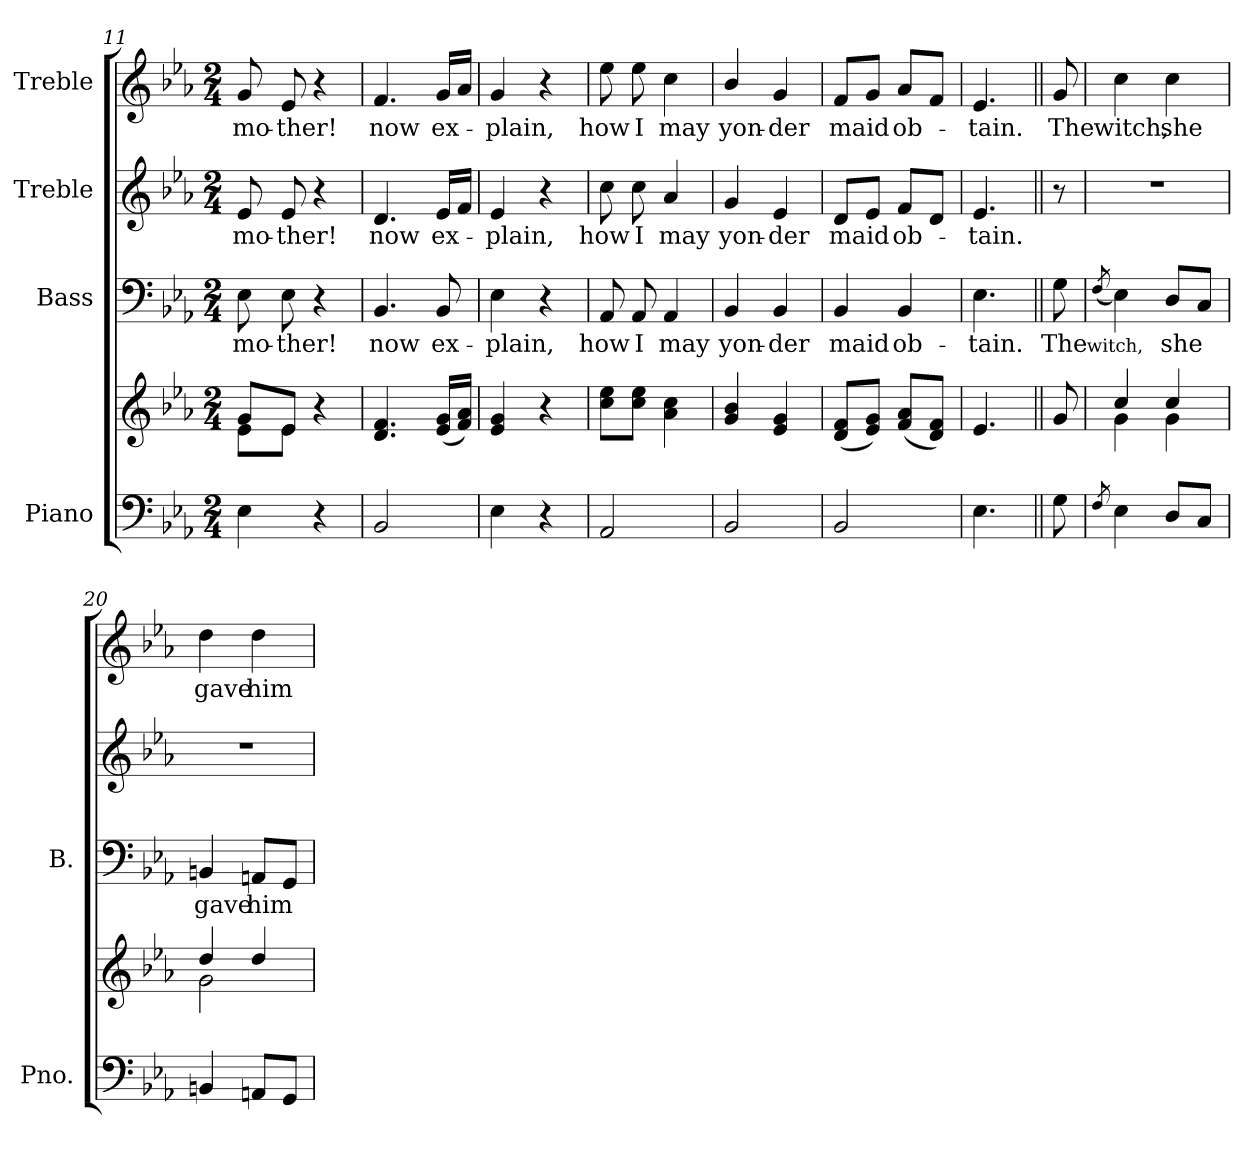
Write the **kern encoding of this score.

**kern	**kern	**kern	**text	**kern	**text	**kern	**text
*part4	*part4	*part3	*part3	*part2	*part2	*part1	*part1
*staff5	*staff4	*staff3	*staff3	*staff2	*staff2	*staff1	*staff1
*I"Piano	*	*I"Bass	*	*I"Treble	*	*I"Treble	*
*I'Pno.	*	*I'B.	*	*	*	*	*
*clefF4	*clefG2	*clefF4	*	*clefG2	*	*clefG2	*
*k[b-e-a-]	*k[b-e-a-]	*k[b-e-a-]	*	*k[b-e-a-]	*	*k[b-e-a-]	*
*E-:	*E-:	*E-:	*	*E-:	*	*E-:	*
*M2/4	*M2/4	*M2/4	*	*M2/4	*	*M2/4	*
=11	=11	=11	=11	=11	=11	=11	=11
*	*^	*	*	*	*	*	*
!	!	!	!	!LO:LY:b:color=#000000	!	!	!	!
!	!	!	!	!	!	!LO:LY:b:color=#000000	!	!
!	!	!	!	!	!	!	!	!LO:LY:b:color=#000000
4E-i\	8gi/L	8e-i\L	8E-i\	mo-	8e-i/	mo-	8gi/	mo-
!	!	!	!	!LO:LY:b:color=#000000	!	!	!	!
!	!	!	!	!	!	!LO:LY:b:color=#000000	!	!
!	!	!	!	!	!	!	!	!LO:LY:b:color=#000000
.	8e-i/J	8e-i\J	8E-i\	-ther!	8e-i/	-ther!	8e-i/	-ther!
4r	4ryy	4r	4r	.	4r	.	4r	.
*	*v	*v	*	*	*	*	*	*
=12	=12	=12	=12	=12	=12	=12	=12
*	*^	*	*	*	*	*	*
!	!	!	!	!LO:LY:b:color=#000000	!	!	!	!
*	*v	*v	*	*	*	*	*	*
*	*^	*	*	*	*	*	*
!	!	!	!	!	!	!LO:LY:b:color=#000000	!	!
*	*v	*v	*	*	*	*	*	*
*	*^	*	*	*	*	*	*
!	!	!	!	!	!	!	!	!LO:LY:b:color=#000000
*	*v	*v	*	*	*	*	*	*
2BB-i/	4.di/ 4.fi	4.BB-i/	now	4.di/	now	4.fi/	now
!	!	!	!LO:LY:b:color=#000000	!	!	!	!
!	!	!	!	!	!LO:LY:b:color=#000000	!	!
!	!	!	!	!	!	!	!LO:LY:b:color=#000000
.	(16e-i/ 16giLL	8BB-i/	ex-	16e-i/LL	ex-	16gi/LL	ex-
.	16fi/ 16a-iJJ)	.	.	16fi/JJ	.	16a-i/JJ	.
=13	=13	=13	=13	=13	=13	=13	=13
!	!	!	!LO:LY:b:color=#000000	!	!	!	!
!	!	!	!	!	!LO:LY:b:color=#000000	!	!
!	!	!	!	!	!	!	!LO:LY:b:color=#000000
4E-i\	4e-i/ 4gi	4E-i\	-plain,	4e-i/	-plain,	4gi/	-plain,
4r	4r	4r	.	4r	.	4r	.
=14	=14	=14	=14	=14	=14	=14	=14
!	!	!	!LO:LY:b:color=#000000	!	!	!	!
!	!	!	!	!	!LO:LY:b:color=#000000	!	!
!	!	!	!	!	!	!	!LO:LY:b:color=#000000
2AA-i/	8cci\ 8ee-iL	8AA-i/	how	8cci\	how	8ee-i\	how
!	!	!	!LO:LY:b:color=#000000	!	!	!	!
!	!	!	!	!	!LO:LY:b:color=#000000	!	!
!	!	!	!	!	!	!	!LO:LY:b:color=#000000
.	8cci\ 8ee-iJ	8AA-i/	I	8cci\	I	8ee-i\	I
!	!	!	!LO:LY:b:color=#000000	!	!	!	!
!	!	!	!	!	!LO:LY:b:color=#000000	!	!
!	!	!	!	!	!	!	!LO:LY:b:color=#000000
.	4a-i\ 4cci	4AA-i/	may	4a-i/	may	4cci\	may
=15	=15	=15	=15	=15	=15	=15	=15
!	!	!	!LO:LY:b:color=#000000	!	!	!	!
!	!	!	!	!	!LO:LY:b:color=#000000	!	!
!	!	!	!	!	!	!	!LO:LY:b:color=#000000
2BB-i/	4gi/ 4b-i	4BB-i/	yon-	4gi/	yon-	4b-i/	yon-
!	!	!	!LO:LY:b:color=#000000	!	!	!	!
!	!	!	!	!	!LO:LY:b:color=#000000	!	!
!	!	!	!	!	!	!	!LO:LY:b:color=#000000
.	4e-i/ 4gi	4BB-i/	-der	4e-i/	-der	4gi/	-der
=16	=16	=16	=16	=16	=16	=16	=16
!	!	!	!LO:LY:b:color=#000000	!	!	!	!
!	!	!	!	!	!LO:LY:b:color=#000000	!	!
!	!	!	!	!	!	!	!LO:LY:b:color=#000000
2BB-i/	(8di/ 8fiL	4BB-i/	maid	8di/L	maid	8fi/L	maid
.	8e-i/ 8giJ)	.	.	8e-i/J	.	8gi/J	.
!	!	!	!LO:LY:b:color=#000000	!	!	!	!
!	!	!	!	!	!LO:LY:b:color=#000000	!	!
!	!	!	!	!	!	!	!LO:LY:b:color=#000000
.	(8fi/ 8a-iL	4BB-i/	ob-	8fi/L	ob-	8a-i/L	ob-
.	8di/ 8fiJ)	.	.	8di/J	.	8fi/J	.
=17	=17	=17	=17	=17	=17	=17	=17
!	!	!	!LO:LY:b:color=#000000	!	!	!	!
!	!	!	!	!	!LO:LY:b:color=#000000	!	!
!	!	!	!	!	!	!	!LO:LY:b:color=#000000
4.E-i\	4.e-i/	4.E-i\	-tain.	4.e-i/	-tain.	4.e-i/	-tain.
!!LO:PB:g=z
=18||	=18||	=18||	=18||	=18||	=18||	=18||	=18||
!	!	!	!LO:LY:b:color=#000000	!	!	!	!
!	!	!	!	!	!	!	!LO:LY:b:color=#000000
8Gi\	8gi/	8Gi\	The	8r	.	8gi/	The
=19	=19	=19	=19	=19	=19	=19	=19
!	!	!	!LO:LY:b:color=#000000	!	!	!	!
8qFi/	.	(8qFi/	witch,	.	.	.	.
*	*^	*	*	*	*	*	*
!	!	!	!	!	!LO:N:vis=1	!	!	!
!	!	!	!	!	!	!	!	!LO:LY:b:color=#000000
4E-i\	4cci/	4gi\	4E-i\)	.	2r	.	4cci\	witch,
!	!	!	!	!LO:LY:b:color=#000000	!	!	!	!
!	!	!	!	!	!	!	!	!LO:LY:b:color=#000000
8Di/L	4cci/	4gi\	8Di/L	she	.	.	4cci\	she
8Ci/J	.	.	8Ci/J	.	.	.	.	.
=20	=20	=20	=20	=20	=20	=20	=20	=20
!	!	!	!	!LO:LY:b:color=#000000	!LO:N:vis=1	!	!	!
!	!	!	!	!	!	!	!	!LO:LY:b:color=#000000
4BBni/	4ddi/	2gi\	4BBni/	gave	2r	.	4ddi\	gave
!	!	!	!	!LO:LY:b:color=#000000	!	!	!	!
!	!	!	!	!	!	!	!	!LO:LY:b:color=#000000
8AAni/L	4ddi/	.	8AAni/L	him	.	.	4ddi\	him
8GGi/J	.	.	8GGi/J	.	.	.	.	.
*	*v	*v	*	*	*	*	*	*
=	=	=	=	=	=	=	=
*-	*-	*-	*-	*-	*-	*-	*-
